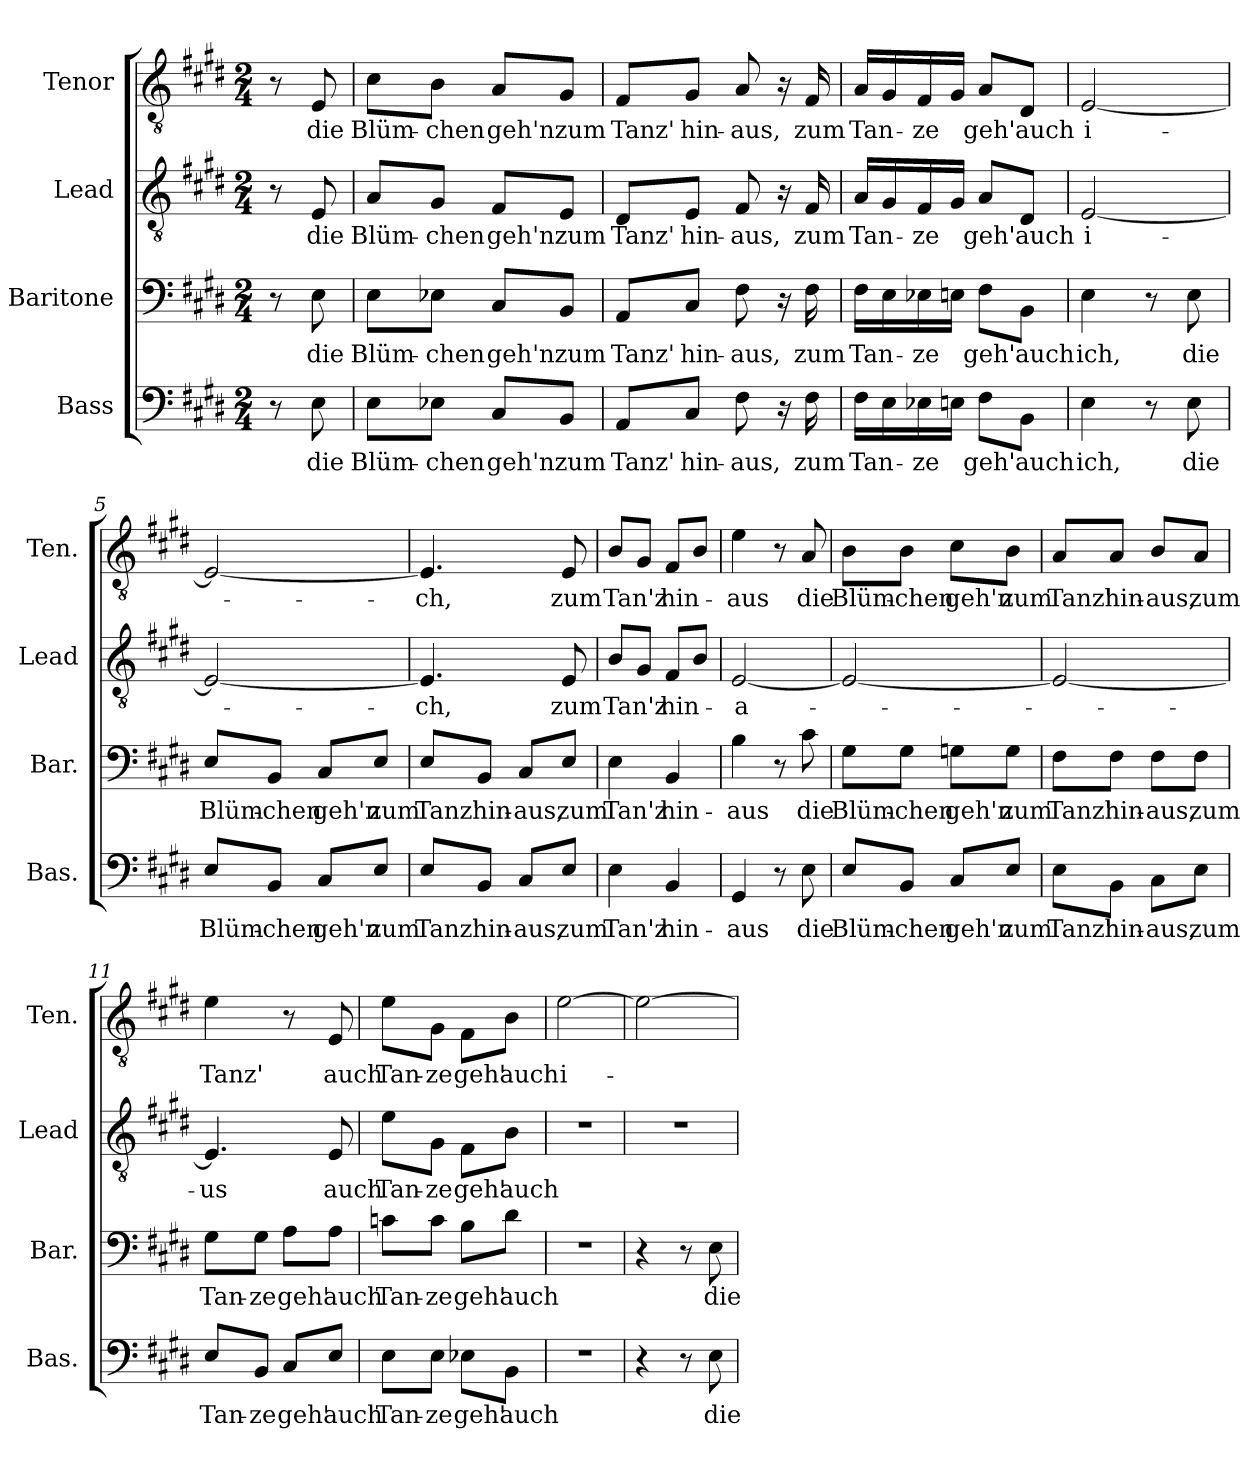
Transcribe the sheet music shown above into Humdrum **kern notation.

**kern	**text	**kern	**text	**kern	**text	**kern	**text
*part4	*part4	*part3	*part3	*part2	*part2	*part1	*part1
*staff4	*staff4	*staff3	*staff3	*staff2	*staff2	*staff1	*staff1
*I"Bass	*	*I"Baritone	*	*I"Lead	*	*I"Tenor	*
*I'Bas.	*	*I'Bar.	*	*I'Lead	*	*I'Ten.	*
*clefF4	*	*clefF4	*	*clefGv2	*	*clefGv2	*
*k[f#c#g#d#]	*	*k[f#c#g#d#]	*	*k[f#c#g#d#]	*	*k[f#c#g#d#]	*
*M2/4	*	*M2/4	*	*M2/4	*	*M2/4	*
=	=	=	=	=	=	=	=
8r	.	8r	.	8r	.	8r	.
!	!LO:LY:b	!	!LO:LY:b	!	!LO:LY:b	!	!LO:LY:b
8E\	die	8E\	die	8E/	die	8E/	die
=1	=1	=1	=1	=1	=1	=1	=1
!	!LO:LY:b	!	!LO:LY:b	!	!LO:LY:b	!	!LO:LY:b
8E\L	Blüm-	8E\L	Blüm-	8A/L	Blüm-	8c#\L	Blüm-
!	!LO:LY:b	!	!LO:LY:b	!	!LO:LY:b	!	!LO:LY:b
8E-X\J	-chen	8E-X\J	-chen	8G#/J	-chen	8B\J	-chen
!	!LO:LY:b	!	!LO:LY:b	!	!LO:LY:b	!	!LO:LY:b
8C#/L	geh'n	8C#/L	geh'n	8F#/L	geh'n	8A/L	geh'n
!	!LO:LY:b	!	!LO:LY:b	!	!LO:LY:b	!	!LO:LY:b
8BB/J	zum	8BB/J	zum	8E/J	zum	8G#/J	zum
=2	=2	=2	=2	=2	=2	=2	=2
!	!LO:LY:b	!	!LO:LY:b	!	!LO:LY:b	!	!LO:LY:b
8AA/L	Tanz'	8AA/L	Tanz'	8D#/L	Tanz'	8F#/L	Tanz'
!	!LO:LY:b	!	!LO:LY:b	!	!LO:LY:b	!	!LO:LY:b
8C#/J	hin-	8C#/J	hin-	8E/J	hin-	8G#/J	hin-
!	!LO:LY:b	!	!LO:LY:b	!	!LO:LY:b	!	!LO:LY:b
8F#\	-aus,	8F#\	-aus,	8F#/	-aus,	8A/	-aus,
16r	.	16r	.	16r	.	16r	.
!	!LO:LY:b	!	!LO:LY:b	!	!LO:LY:b	!	!LO:LY:b
16F#\	zum	16F#\	zum	16F#/	zum	16F#/	zum
=3	=3	=3	=3	=3	=3	=3	=3
!	!LO:LY:b	!	!LO:LY:b	!	!LO:LY:b	!	!LO:LY:b
16F#\LL	Tan-	16F#\LL	Tan-	16A/LL	Tan-	16A/LL	Tan-
16E\	.	16E\	.	16G#/	.	16G#/	.
!	!LO:LY:b	!	!LO:LY:b	!	!LO:LY:b	!	!LO:LY:b
16E-X\	ze	16E-X\	ze	16F#/	ze	16F#/	ze
16En\JJ	.	16En\JJ	.	16G#/JJ	.	16G#/JJ	.
!	!LO:LY:b	!	!LO:LY:b	!	!LO:LY:b	!	!LO:LY:b
8F#\L	geh'	8F#\L	geh'	8A/L	geh'	8A/L	geh'
!	!LO:LY:b	!	!LO:LY:b	!	!LO:LY:b	!	!LO:LY:b
8BB\J	auch	8BB\J	auch	8D#/J	auch	8D#/J	auch
!!LO:LB:g=z
=4	=4	=4	=4	=4	=4	=4	=4
!	!LO:LY:b	!	!LO:LY:b	!	!LO:LY:b	!	!LO:LY:b
4E\	ich,	4E\	ich,	[2E/	i-	[2E/	i-
8r	.	8r	.	.	.	.	.
!	!LO:LY:b	!	!LO:LY:b	!	!	!	!
8E\	die	8E\	die	.	.	.	.
=5	=5	=5	=5	=5	=5	=5	=5
!	!LO:LY:b	!	!LO:LY:b	!	!	!	!
8E/L	Blüm-	8E/L	Blüm-	2E/_	.	2E/_	.
!	!LO:LY:b	!	!LO:LY:b	!	!	!	!
8BB/J	-chen	8BB/J	-chen	.	.	.	.
!	!LO:LY:b	!	!LO:LY:b	!	!	!	!
8C#/L	geh'n	8C#/L	geh'n	.	.	.	.
!	!LO:LY:b	!	!LO:LY:b	!	!	!	!
8E/J	zum	8E/J	zum	.	.	.	.
=6	=6	=6	=6	=6	=6	=6	=6
!	!LO:LY:b	!	!LO:LY:b	!	!LO:LY:b	!	!LO:LY:b
8E/L	Tanz'	8E/L	Tanz'	4.E/]	-ch,	4.E/]	-ch,
!	!LO:LY:b	!	!LO:LY:b	!	!	!	!
8BB/J	hin-	8BB/J	hin-	.	.	.	.
!	!LO:LY:b	!	!LO:LY:b	!	!	!	!
8C#/L	-aus,	8C#/L	-aus,	.	.	.	.
!	!LO:LY:b	!	!LO:LY:b	!	!LO:LY:b	!	!LO:LY:b
8E/J	zum	8E/J	zum	8E/	zum	8E/	zum
=7	=7	=7	=7	=7	=7	=7	=7
!	!LO:LY:b	!	!LO:LY:b	!	!LO:LY:b	!	!LO:LY:b
4E\	Tan'z	4E\	Tan'z	8B/L	Tan'z	8B/L	Tan'z
.	.	.	.	8G#/J	.	8G#/J	.
!	!LO:LY:b	!	!LO:LY:b	!	!LO:LY:b	!	!LO:LY:b
4BB/	hin-	4BB/	hin-	8F#/L	hin-	8F#/L	hin-
.	.	.	.	8B/J	.	8B/J	.
=8	=8	=8	=8	=8	=8	=8	=8
!	!LO:LY:b	!	!LO:LY:b	!	!LO:LY:b	!	!LO:LY:b
4GG#/	-aus	4B\	-aus	[2E/	-a-	4e\	aus
8r	.	8r	.	.	.	8r	.
!	!LO:LY:b	!	!LO:LY:b	!	!	!	!LO:LY:b
8E\	die	8c#\	die	.	.	8A/	die
!!LO:PB:g=z
=9	=9	=9	=9	=9	=9	=9	=9
!	!LO:LY:b	!	!LO:LY:b	!	!	!	!LO:LY:b
8E/L	Blüm-	8G#\L	Blüm-	2E/_	.	8B\L	Blüm-
!	!LO:LY:b	!	!LO:LY:b	!	!	!	!LO:LY:b
8BB/J	-chen	8G#\J	-chen	.	.	8B\J	-chen
!	!LO:LY:b	!	!LO:LY:b	!	!	!	!LO:LY:b
8C#/L	geh'n	8Gn\L	geh'n	.	.	8c#\L	geh'n
!	!LO:LY:b	!	!LO:LY:b	!	!	!	!LO:LY:b
8E/J	zum	8G\J	zum	.	.	8B\J	zum
=10	=10	=10	=10	=10	=10	=10	=10
!	!LO:LY:b	!	!LO:LY:b	!	!	!	!LO:LY:b
8E\L	Tanz'	8F#\L	Tanz'	2E/_	.	8A/L	Tanz'
!	!LO:LY:b	!	!LO:LY:b	!	!	!	!LO:LY:b
8BB\J	hin-	8F#\J	hin-	.	.	8A/J	hin-
!	!LO:LY:b	!	!LO:LY:b	!	!	!	!LO:LY:b
8C#\L	-aus,	8F#\L	-aus,	.	.	8B/L	-aus,
!	!LO:LY:b	!	!LO:LY:b	!	!	!	!LO:LY:b
8E\J	zum	8F#\J	zum	.	.	8A/J	zum
=11	=11	=11	=11	=11	=11	=11	=11
!	!LO:LY:b	!	!LO:LY:b	!	!LO:LY:b	!	!LO:LY:b
8E/L	Tan-	8G#\L	Tan-	4.E/]	-us	4e\	Tanz'
!	!LO:LY:b	!	!LO:LY:b	!	!	!	!
8BB/J	-ze	8G#\J	-ze	.	.	.	.
!	!LO:LY:b	!	!LO:LY:b	!	!	!	!
8C#/L	geh'	8A\L	geh'	.	.	8r	.
!	!LO:LY:b	!	!LO:LY:b	!	!LO:LY:b	!	!LO:LY:b
8E/J	auch	8A\J	auch	8E/	auch	8E/	auch
=12	=12	=12	=12	=12	=12	=12	=12
!	!LO:LY:b	!	!LO:LY:b	!	!LO:LY:b	!	!LO:LY:b
8E\L	Tan-	8cn\L	Tan-	8e\L	Tan-	8e\L	Tan-
!	!LO:LY:b	!	!LO:LY:b	!	!LO:LY:b	!	!LO:LY:b
8E\J	-ze	8c\J	-ze	8G#\J	-ze	8G#\J	-ze
!	!LO:LY:b	!	!LO:LY:b	!	!LO:LY:b	!	!LO:LY:b
8E-X\L	geh'	8B\L	geh'	8F#\L	geh'	8F#\L	geh'
!	!LO:LY:b	!	!LO:LY:b	!	!LO:LY:b	!	!LO:LY:b
8BB\J	auch	8d#\J	auch	8B\J	auch	8B\J	auch
!!LO:LB:g=z
=13	=13	=13	=13	=13	=13	=13	=13
!	!	!	!	!	!	!	!LO:LY:b
2r	.	2r	.	2r	.	[2e\	i-
=14	=14	=14	=14	=14	=14	=14	=14
4r	.	4r	.	2r	.	2e\_	.
8r	.	8r	.	.	.	.	.
!	!LO:LY:b	!	!LO:LY:b	!	!	!	!
8E\	die	8E\	die	.	.	.	.
=	=	=	=	=	=	=	=
*-	*-	*-	*-	*-	*-	*-	*-
